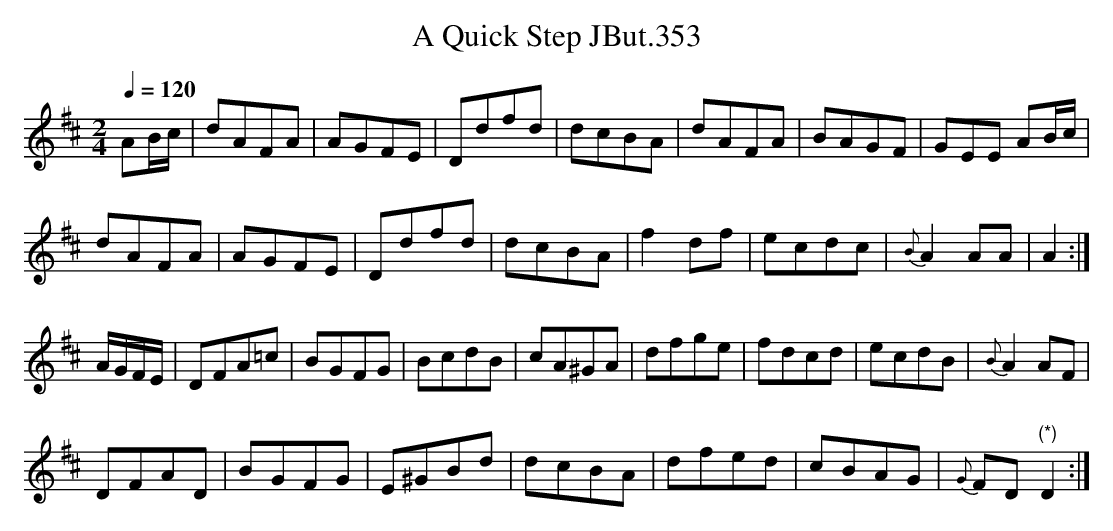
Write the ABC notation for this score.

X:1
T:Quick Step JBut.353, A
Q:1/4=120
M:2/4
L:1/8
K:D
AB/c/|dAFA|AGFE|Ddfd|dcBA|dAFA|BAGF|GEE AB/c/|
dAFA|AGFE|Ddfd|dcBA|f2df|ecdc|{B}A2 AA|A2:|}
A/G/F/E/|DFA=c|BGFG|BcdB|cA^GA|dfge|fdcd|ecdB|{B}A2 AF|
DFAD|BGFG|E^GBd|dcBA|dfed|cBAG|{G}FD "(*)"D2:|}
